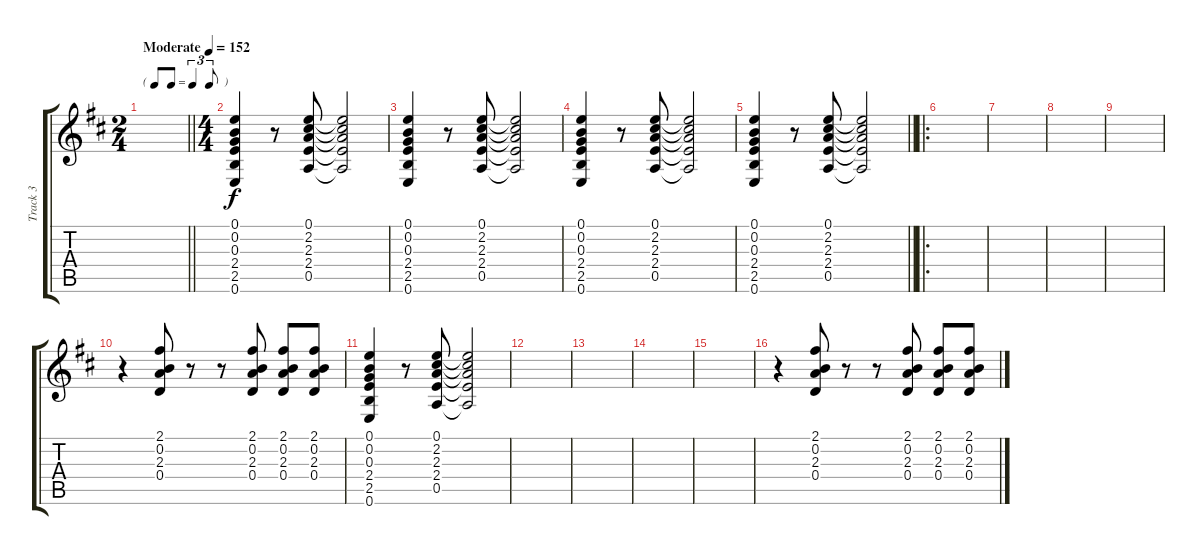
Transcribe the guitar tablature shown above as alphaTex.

\track ("Track 3" "Track 3") {instrument electricguitarclean}
\staff {score tabs}
\tuning (E4 B3 G3 D3 A2 E2) {hide}
\ts (2 4)
\tf triplet8th
\tempo (152 "Moderate")
\clef g2
\barLineRight lightlight
\ks d
|
\ts (4 4)
(0.1 0.2 0.3 2.4 2.5 0.6).4 r.8 (0.1 2.2 2.3 2.4 0.5).8 (0.1{t} 2.2{t} 2.3{t} 2.4{t} 0.5{t}).2 |
(0.1 0.2 0.3 2.4 2.5 0.6).4 r.8 (0.1 2.2 2.3 2.4 0.5).8 (0.1{t} 2.2{t} 2.3{t} 2.4{t} 0.5{t}).2 |
(0.1 0.2 0.3 2.4 2.5 0.6).4 r.8 (0.1 2.2 2.3 2.4 0.5).8 (0.1{t} 2.2{t} 2.3{t} 2.4{t} 0.5{t}).2 |
\barLineRight lightlight
(0.1 0.2 0.3 2.4 2.5 0.6).4 r.8 (0.1 2.2 2.3 2.4 0.5).8 (0.1{t} 2.2{t} 2.3{t} 2.4{t} 0.5{t}).2 |
\ro
|
|
|
|
r.4 (2.1 0.2 2.3 0.4).8 r.8 r.8 (2.1 0.2 2.3 0.4).8 (2.1 0.2 2.3 0.4).8 (2.1 0.2 2.3 0.4).8 |
(0.1 0.2 0.3 2.4 2.5 0.6).4 r.8 (0.1 2.2 2.3 2.4 0.5).8 (0.1{t} 2.2{t} 2.3{t} 2.4{t} 0.5{t}).2 |
|
|
|
|
r.4 (2.1 0.2 2.3 0.4).8 r.8 r.8 (2.1 0.2 2.3 0.4).8 (2.1 0.2 2.3 0.4).8 (2.1 0.2 2.3 0.4).8
